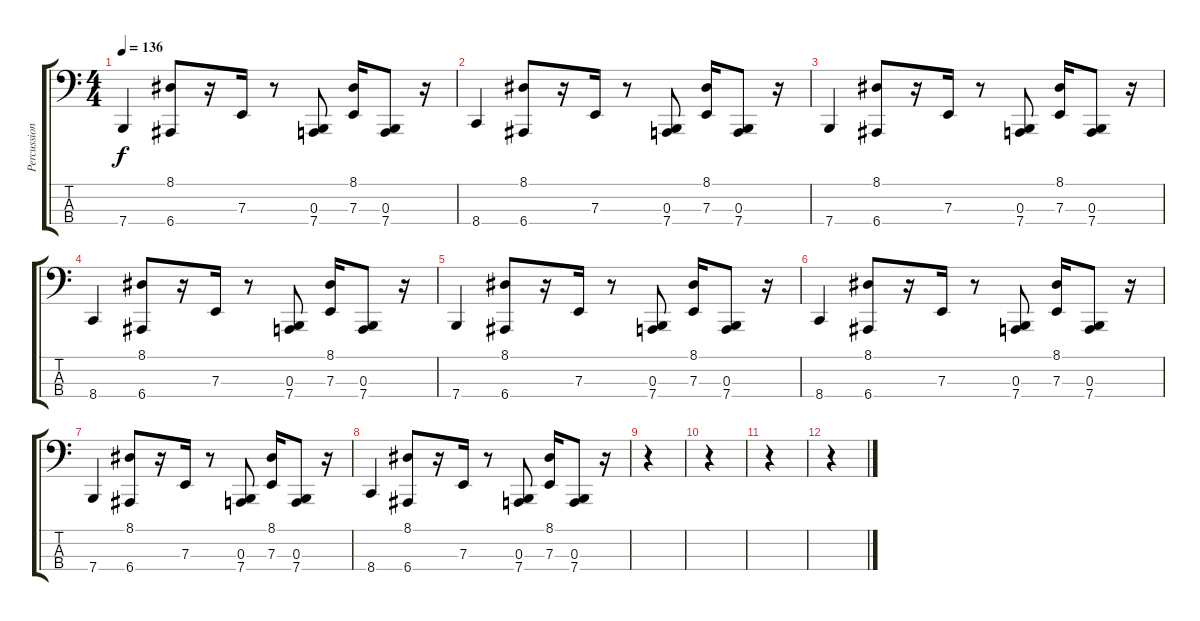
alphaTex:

\track ("Percussion II" "Percussion") {instrument taikodrum}
\staff {score tabs}
\tuning (G2 D2 A1 E1) {hide}
\ts (4 4)
\tempo 136
\clef f4
\ks c
7.4.4{dy f} (8.1 6.4).8 r.16 7.3.16 r.8 (0.3 7.4).8 (8.1 7.3).16 (0.3 7.4).8 r.16 |
8.4.4 (8.1 6.4).8 r.16 7.3.16 r.8 (0.3 7.4).8 (8.1 7.3).16 (0.3 7.4).8 r.16 |
7.4.4 (8.1 6.4).8 r.16 7.3.16 r.8 (0.3 7.4).8 (8.1 7.3).16 (0.3 7.4).8 r.16 |
8.4.4 (8.1 6.4).8 r.16 7.3.16 r.8 (0.3 7.4).8 (8.1 7.3).16 (0.3 7.4).8 r.16 |
7.4.4 (8.1 6.4).8 r.16 7.3.16 r.8 (0.3 7.4).8 (8.1 7.3).16 (0.3 7.4).8 r.16 |
8.4.4 (8.1 6.4).8 r.16 7.3.16 r.8 (0.3 7.4).8 (8.1 7.3).16 (0.3 7.4).8 r.16 |
7.4.4 (8.1 6.4).8 r.16 7.3.16 r.8 (0.3 7.4).8 (8.1 7.3).16 (0.3 7.4).8 r.16 |
8.4.4 (8.1 6.4).8 r.16 7.3.16 r.8 (0.3 7.4).8 (8.1 7.3).16 (0.3 7.4).8 r.16 |
r.4 |
r.4 |
r.4 |
r.4
